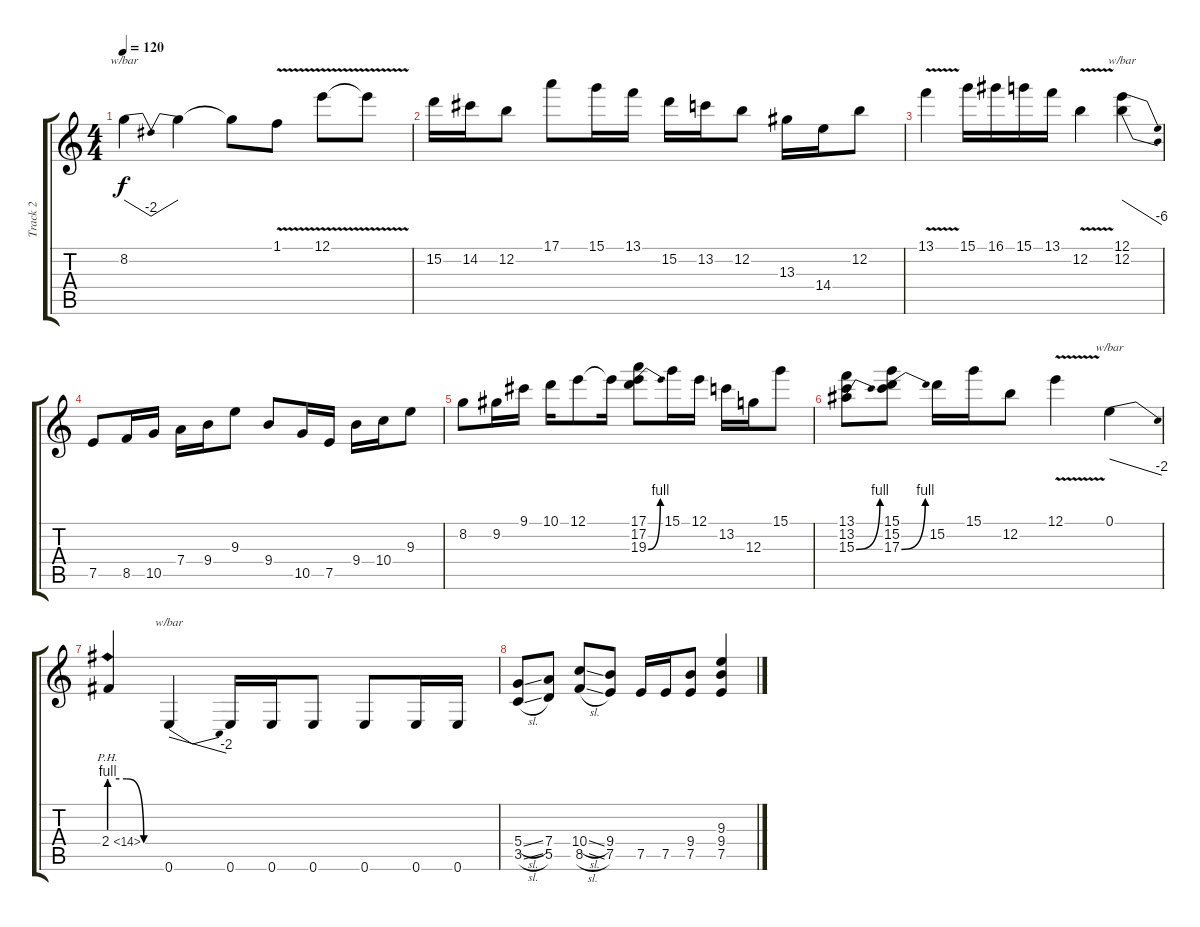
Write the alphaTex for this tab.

\track ("Track 2" "Track 2") {instrument distortionguitar}
\staff {score tabs}
\tuning (E4 B3 G3 D3 A2 E2) {hide}
\ts (4 4)
\tempo 120
\clef g2
\ks c
8.2.4{tbe (dip default 0 0 30 -8 60 0) dy f} 8.2{t}.4 8.2{t}.8 1.1{v}.8 12.1{v}.8 12.1{t}.8 |
15.2.16 14.2.16 12.2.8 17.1.8 15.1.16 13.1.16 15.2.16 13.2.16 12.2.8 13.3.16 14.4.16 12.2.8 |
13.1{v}.4 15.1.16 16.1.16 15.1.16 13.1.16 12.2{v}.4 (12.1 12.2).4{tbe (dive default 0 0 60 -24)} |
7.5.8 8.5.16 10.5.16 7.4.16 9.4.16 9.3.8 9.4.8 10.5.16 7.5.16 9.4.16 10.4.16 9.3.8 |
8.2.8 9.2.16 9.1.16 10.1.16 12.1.8 12.1{t}.16 (17.1 17.2 19.3{be (bend 0 0 60 4)}).8 15.1.16 12.1.16 13.2.16 12.3.16 15.1.8 |
(13.1 13.2 15.3{be (bend 0 0 60 4)}).8 (15.1 15.2 17.3{be (bend 0 0 60 4)}).8 15.2.16 15.1.16 12.2.8 12.1{v}.4 0.1.4{tbe (dive default 0 0 60 -8)} |
2.4{be (custom 0 4 20 4 40 0 60 0) ph 12}.4 0.6.4{tbe (dive default 0 0 60 -8)} 0.6.16 0.6.16 0.6.8 0.6.8 0.6.16 0.6.16 |
(5.4{sl} 3.5{sl}).8 (7.4 5.5).8 (10.4{sl} 8.5{sl}).8 (9.4 7.5).8 7.5.16 7.5.16 (9.4 7.5).8 (9.3 9.4 7.5).4
